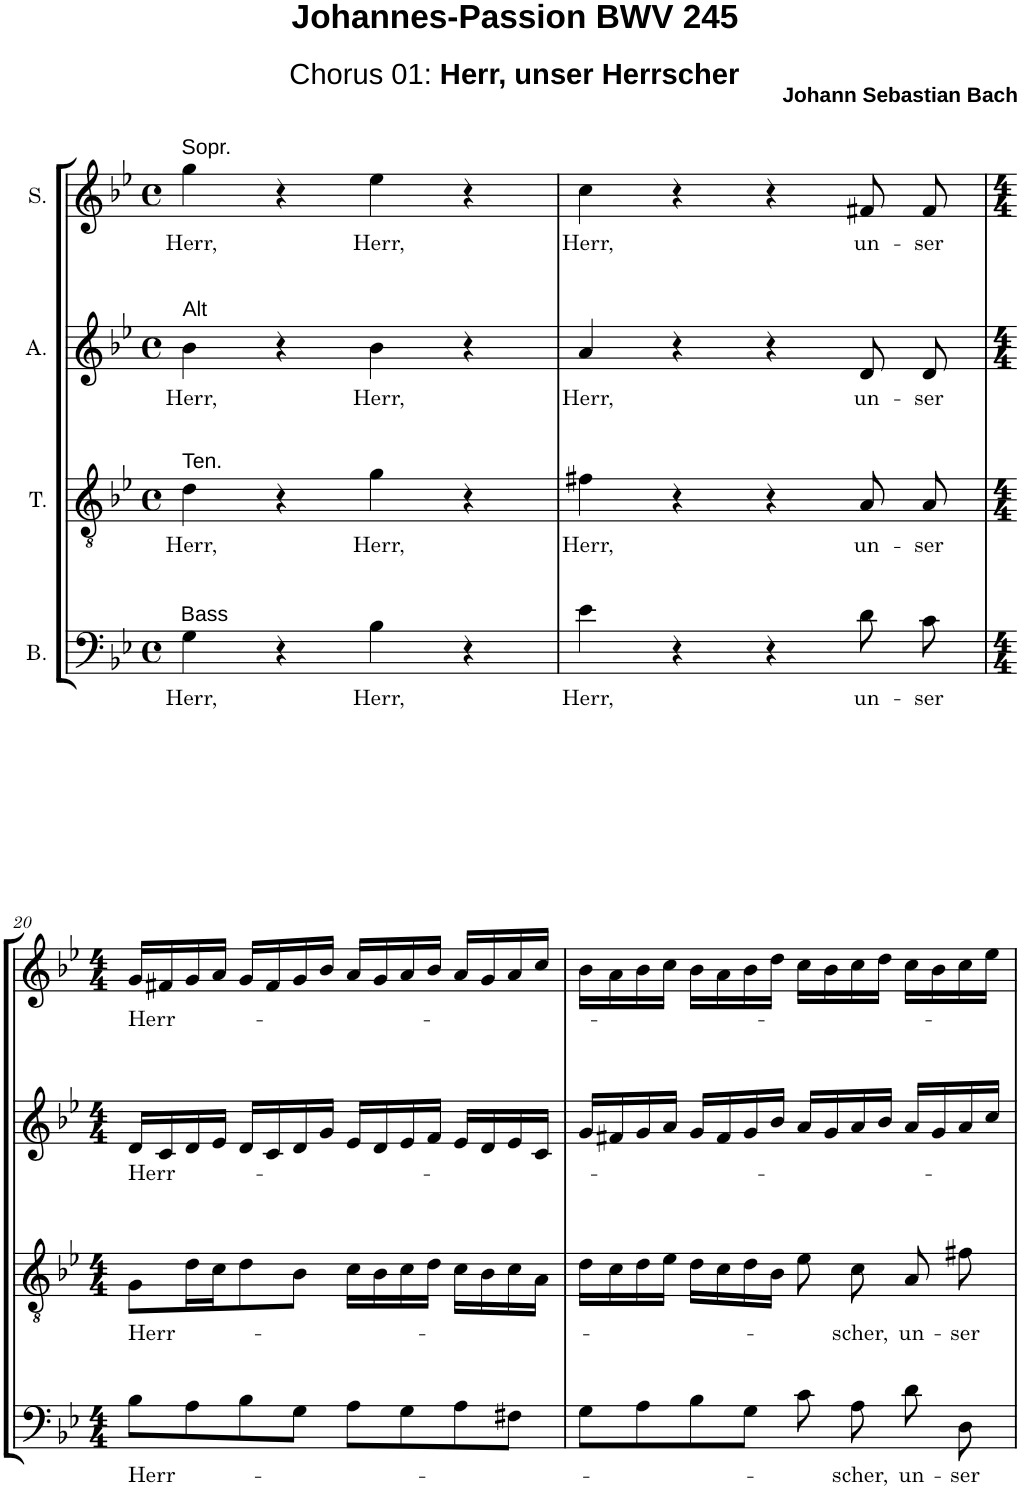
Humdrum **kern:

**kern	**text	**kern	**text	**kern	**text	**kern	**text
*part4	*part4	*part3	*part3	*part2	*part2	*part1	*part1
*staff4	*staff4	*staff3	*staff3	*staff2	*staff2	*staff1	*staff1
*I"B.	*	*I"T.	*	*I"A.	*	*I"S.	*
*clefF4	*	*clefGv2	*	*clefG2	*	*clefG2	*
*k[b-e-]	*	*k[b-e-]	*	*k[b-e-]	*	*k[b-e-]	*
*B-:	*	*B-:	*	*B-:	*	*B-:	*
*M4/4	*	*M4/4	*	*M4/4	*	*M4/4	*
*met(c)	*	*met(c)	*	*met(c)	*	*met(c)	*
=18	=18	=18	=18	=18	=18	=18	=18
!	!	!	!	!	!	!LO:TX:a:t=Sopr.	!
!	!	!	!	!LO:TX:a:t=Alt	!	!	!
!	!	!LO:TX:a:t=Ten.	!	!	!	!	!
!LO:TX:a:t=Bass	!	!	!	!	!	!	!
!	!LO:LY:b	!	!LO:LY:b	!	!LO:LY:b	!	!LO:LY:b
4G\	Herr,	4d\	Herr,	4b-\	Herr,	4gg\	Herr,
4r	.	4r	.	4r	.	4r	.
!	!LO:LY:b	!	!LO:LY:b	!	!LO:LY:b	!	!LO:LY:b
4B-\	Herr,	4g\	Herr,	4b-\	Herr,	4ee-\	Herr,
4r	.	4r	.	4r	.	4r	.
=19	=19	=19	=19	=19	=19	=19	=19
!	!LO:LY:b	!	!LO:LY:b	!	!LO:LY:b	!	!LO:LY:b
4e-\	Herr,	4f#X\	Herr,	4a/	Herr,	4cc\	Herr,
4r	.	4r	.	4r	.	4r	.
4r	.	4r	.	4r	.	4r	.
!	!LO:LY:b	!	!LO:LY:b	!	!LO:LY:b	!	!LO:LY:b
8d\	un-	8A/	un-	8d/	un-	8f#X/	un-
!	!LO:LY:b	!	!LO:LY:b	!	!LO:LY:b	!	!LO:LY:b
8c\	-ser	8A/	-ser	8d/	-ser	8f#/	-ser
!!LO:LB:g=z
=20	=20	=20	=20	=20	=20	=20	=20
*M4/4	*	*M4/4	*	*M4/4	*	*M4/4	*
!	!LO:LY:b	!	!LO:LY:b	!	!LO:LY:b	!	!LO:LY:b
8B-\L	Herr-	8G\L	Herr-	16d/LL	Herr-	16g/LL	Herr-
.	.	.	.	16c/	.	16f#X/	.
8A\	.	16d\L	.	16d/	.	16g/	.
.	.	16c\J	.	16e-/JJ	.	16a/JJ	.
8B-\	.	8d\	.	16d/LL	.	16g/LL	.
.	.	.	.	16c/	.	16f#/	.
8G\J	.	8B-\J	.	16d/	.	16g/	.
.	.	.	.	16g/JJ	.	16b-/JJ	.
8A\L	.	16c\LL	.	16e-/LL	.	16a/LL	.
.	.	16B-\	.	16d/	.	16g/	.
8G\	.	16c\	.	16e-/	.	16a/	.
.	.	16d\JJ	.	16f/JJ	.	16b-/JJ	.
8A\	.	16c\LL	.	16e-/LL	.	16a/LL	.
.	.	16B-\	.	16d/	.	16g/	.
8F#X\J	.	16c\	.	16e-/	.	16a/	.
.	.	16A\JJ	.	16c/JJ	.	16cc/JJ	.
=21	=21	=21	=21	=21	=21	=21	=21
8G\L	.	16d\LL	.	16g/LL	.	16b-\LL	.
.	.	16c\	.	16f#X/	.	16a\	.
8A\	.	16d\	.	16g/	.	16b-\	.
.	.	16e-\JJ	.	16a/JJ	.	16cc\JJ	.
8B-\	.	16d\LL	.	16g/LL	.	16b-\LL	.
.	.	16c\	.	16f#/	.	16a\	.
8G\J	.	16d\	.	16g/	.	16b-\	.
.	.	16B-\JJ	.	16b-/JJ	.	16dd\JJ	.
8c\	.	8e-\	.	16a/LL	.	16cc\LL	.
.	.	.	.	16g/	.	16b-\	.
!	!LO:LY:b	!	!LO:LY:b	!	!	!	!
8A\	-scher,	8c\	-scher,	16a/	.	16cc\	.
.	.	.	.	16b-/JJ	.	16dd\JJ	.
!	!LO:LY:b	!	!LO:LY:b	!	!	!	!
8d\	un-	8A/	un-	16a/LL	.	16cc\LL	.
.	.	.	.	16g/	.	16b-\	.
!	!LO:LY:b	!	!LO:LY:b	!	!	!	!
8D\	-ser	8f#X\	-ser	16a/	.	16cc\	.
.	.	.	.	16cc/JJ	.	16ee-\JJ	.
=	=	=	=	=	=	=	=
*-	*-	*-	*-	*-	*-	*-	*-
